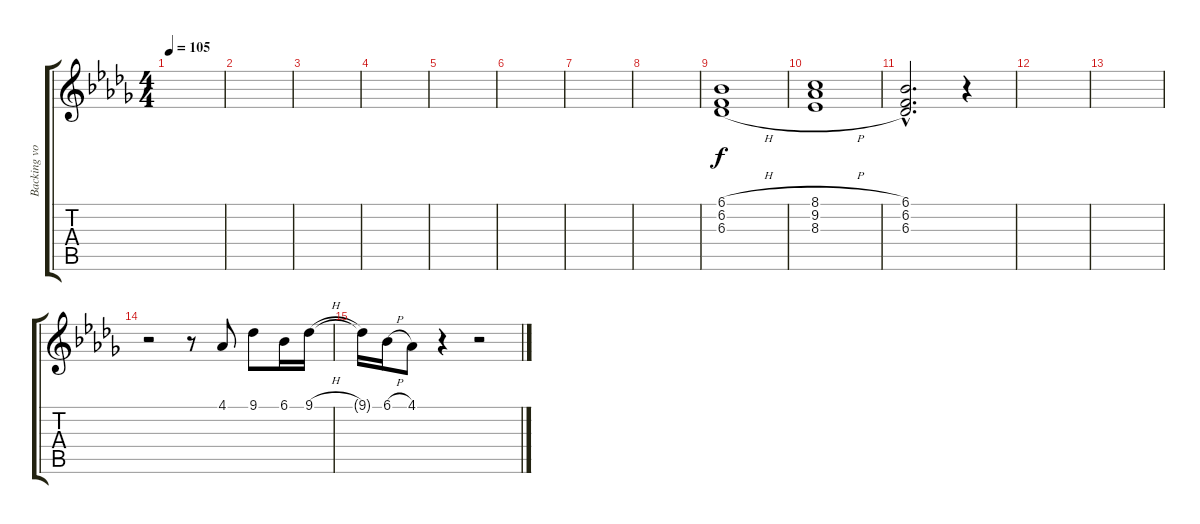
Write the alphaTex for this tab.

\track ("Backing vocals" "Backing vo") {instrument choiraahs}
\staff {score tabs}
\tuning (E4 B3 G3 D3 A2 E2) {hide}
\ts (4 4)
\tempo 105
\clef g2
\ks db
|
|
|
|
|
|
|
|
(6.1{h} 6.2{h} 6.3{h}).1 |
(8.1{h} 9.2{h} 8.3{h}).1 |
(6.1{hac} 6.2{hac} 6.3{hac}).2{d} r.4 |
|
|
r.2 r.8 4.1.8{volume 16 instrument tenorsax} 9.1.8 6.1.16 9.1{h}.16 |
9.1{t}.16 6.1{h}.16 4.1.8 r.4 r.2
